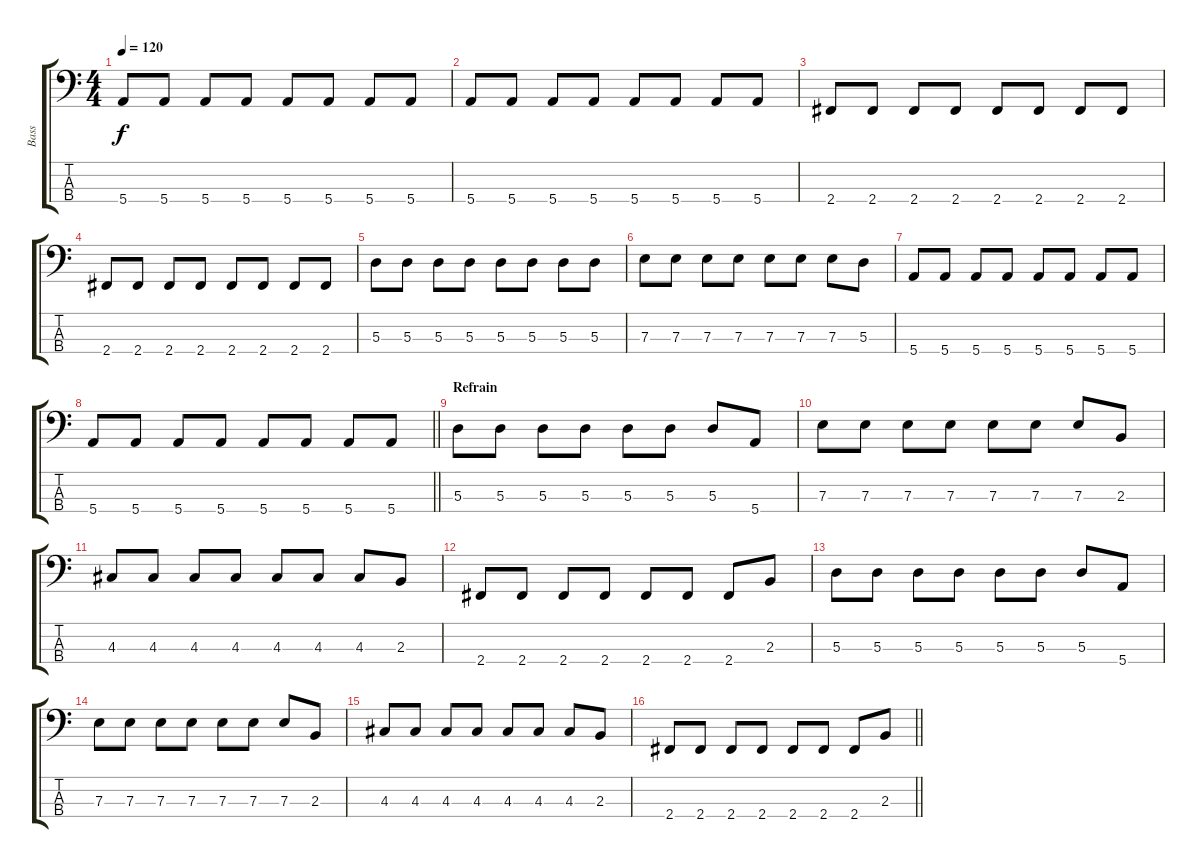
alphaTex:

\track ("Bass" "Bass") {instrument electricbassfinger}
\staff {score tabs}
\tuning (G2 D2 A1 E1) {hide}
\ts (4 4)
\tempo 120
\clef f4
\ks c
5.4.8{dy f} 5.4.8 5.4.8 5.4.8 5.4.8 5.4.8 5.4.8 5.4.8 |
5.4.8 5.4.8 5.4.8 5.4.8 5.4.8 5.4.8 5.4.8 5.4.8 |
2.4.8 2.4.8 2.4.8 2.4.8 2.4.8 2.4.8 2.4.8 2.4.8 |
2.4.8 2.4.8 2.4.8 2.4.8 2.4.8 2.4.8 2.4.8 2.4.8 |
5.3.8 5.3.8 5.3.8 5.3.8 5.3.8 5.3.8 5.3.8 5.3.8 |
7.3.8 7.3.8 7.3.8 7.3.8 7.3.8 7.3.8 7.3.8 5.3.8 |
5.4.8 5.4.8 5.4.8 5.4.8 5.4.8 5.4.8 5.4.8 5.4.8 |
\barLineRight lightlight
5.4.8 5.4.8 5.4.8 5.4.8 5.4.8 5.4.8 5.4.8 5.4.8 |
\section ("" "Refrain")
5.3.8 5.3.8 5.3.8 5.3.8 5.3.8 5.3.8 5.3.8 5.4.8 |
7.3.8 7.3.8 7.3.8 7.3.8 7.3.8 7.3.8 7.3.8 2.3.8 |
4.3.8 4.3.8 4.3.8 4.3.8 4.3.8 4.3.8 4.3.8 2.3.8 |
2.4.8 2.4.8 2.4.8 2.4.8 2.4.8 2.4.8 2.4.8 2.3.8 |
5.3.8 5.3.8 5.3.8 5.3.8 5.3.8 5.3.8 5.3.8 5.4.8 |
7.3.8 7.3.8 7.3.8 7.3.8 7.3.8 7.3.8 7.3.8 2.3.8 |
4.3.8 4.3.8 4.3.8 4.3.8 4.3.8 4.3.8 4.3.8 2.3.8 |
\barLineRight lightlight
2.4.8 2.4.8 2.4.8 2.4.8 2.4.8 2.4.8 2.4.8 2.3.8
